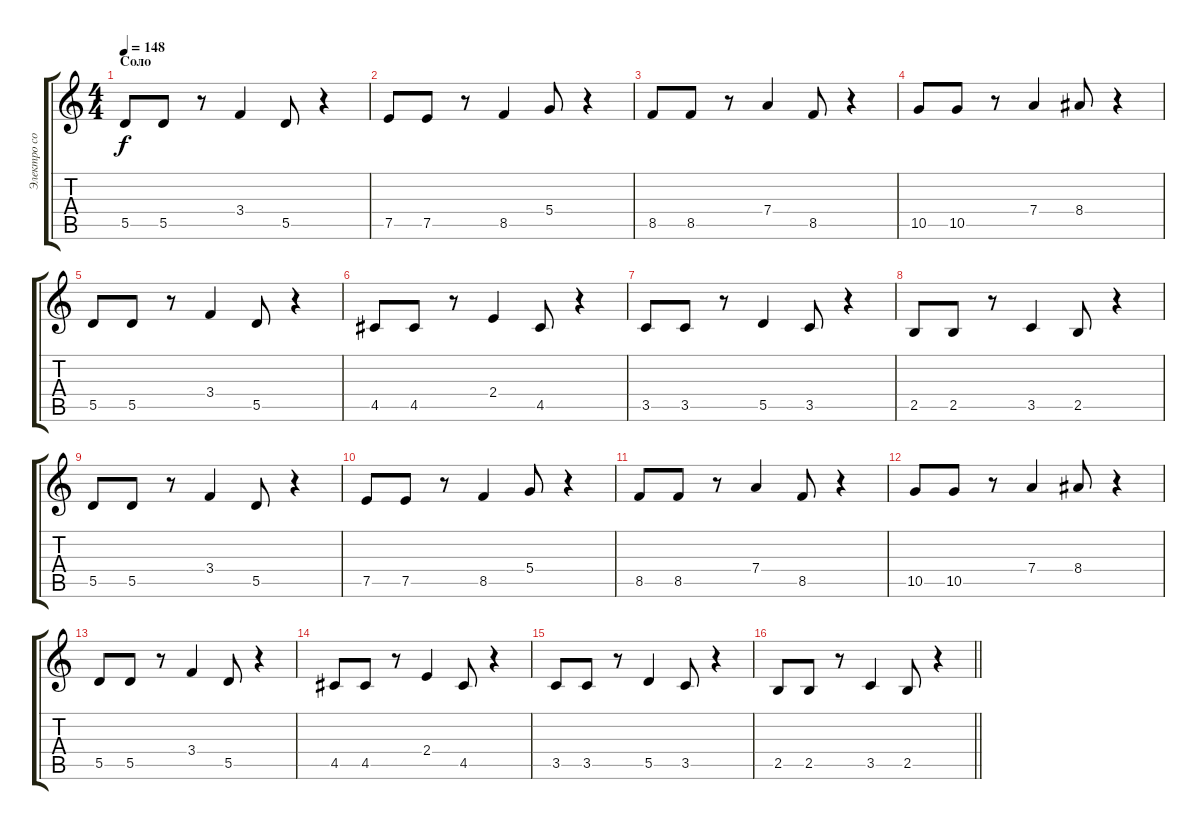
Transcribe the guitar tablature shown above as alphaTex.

\track ("Электро соло" "Электро со") {instrument distortionguitar}
\staff {score tabs}
\tuning (E4 B3 G3 D3 A2 E2) {hide}
\ts (4 4)
\section ("" "Соло")
\tempo 148
\clef g2
\ks c
5.5.8{dy f volume 16} 5.5.8 r.8 3.4.4 5.5.8 r.4 |
7.5.8 7.5.8 r.8 8.5.4 5.4.8 r.4 |
8.5.8 8.5.8 r.8 7.4.4 8.5.8 r.4 |
10.5.8 10.5.8 r.8 7.4.4 8.4.8 r.4 |
5.5.8 5.5.8 r.8 3.4.4 5.5.8 r.4 |
4.5.8 4.5.8 r.8 2.4.4 4.5.8 r.4 |
3.5.8 3.5.8 r.8 5.5.4 3.5.8 r.4 |
2.5.8 2.5.8 r.8 3.5.4 2.5.8 r.4 |
5.5.8{volume 16} 5.5.8 r.8 3.4.4 5.5.8 r.4 |
7.5.8 7.5.8 r.8 8.5.4 5.4.8 r.4 |
8.5.8 8.5.8 r.8 7.4.4 8.5.8 r.4 |
10.5.8 10.5.8 r.8 7.4.4 8.4.8 r.4 |
5.5.8 5.5.8 r.8 3.4.4 5.5.8 r.4 |
4.5.8 4.5.8 r.8 2.4.4 4.5.8 r.4 |
3.5.8 3.5.8 r.8 5.5.4 3.5.8 r.4 |
\barLineRight lightlight
2.5.8 2.5.8 r.8 3.5.4 2.5.8 r.4
